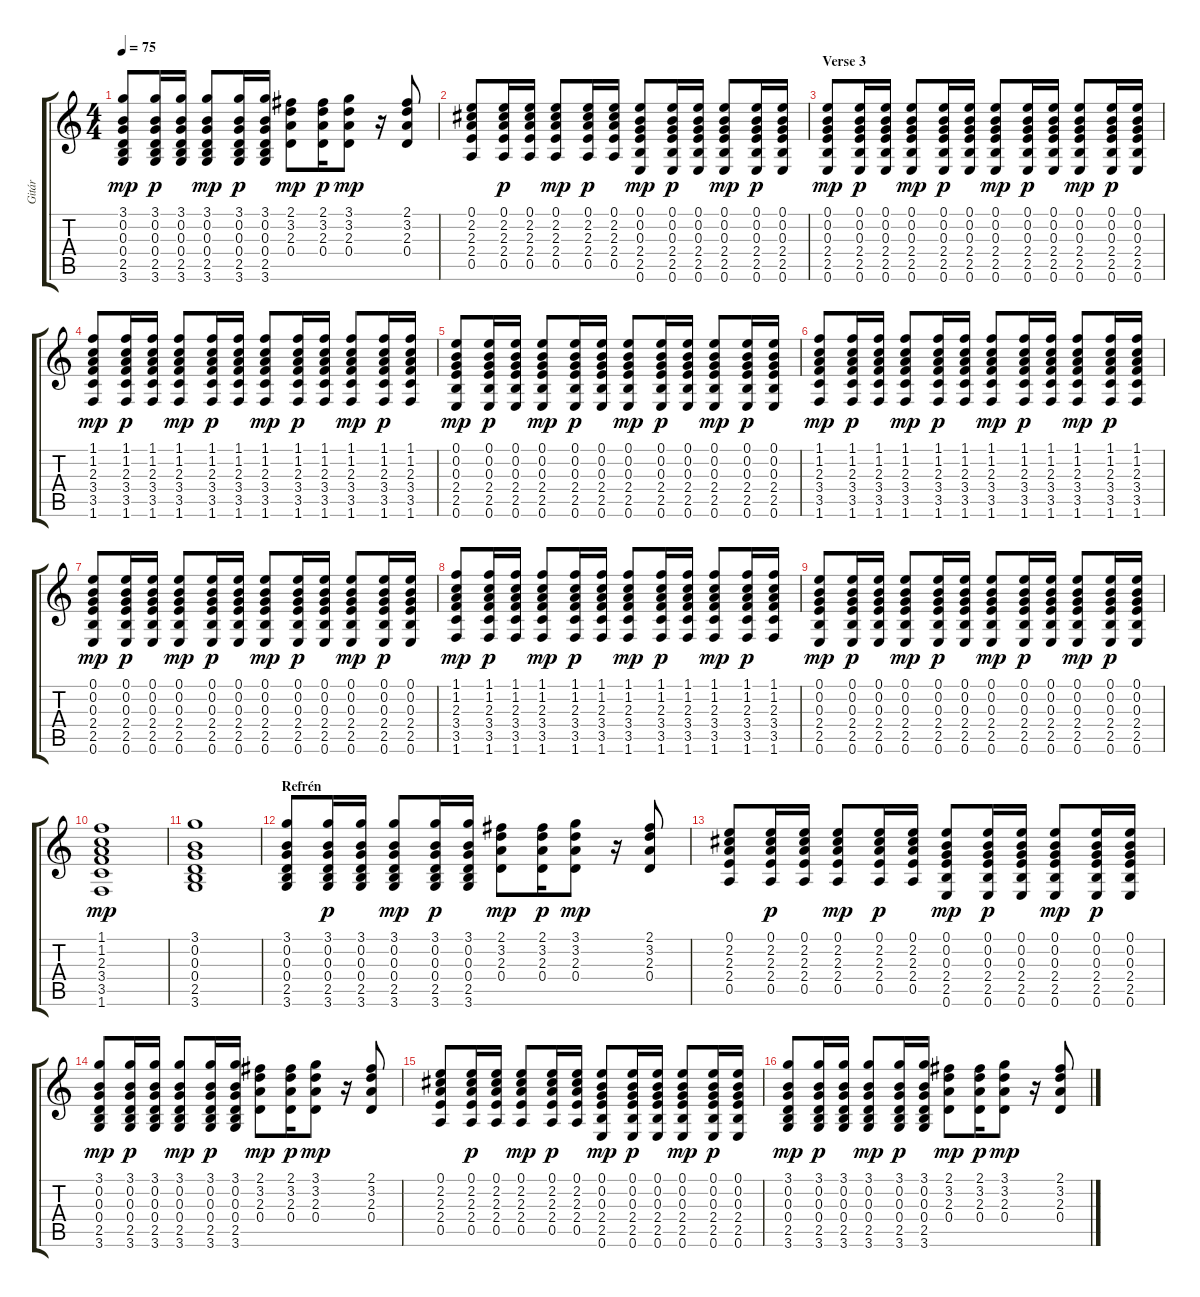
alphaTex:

\track ("Gitár" "Gitár") {instrument acousticguitarsteel}
\staff {score tabs}
\tuning (E4 B3 G3 D3 A2 E2) {hide}
\ts (4 4)
\tempo 75
\clef g2
\ks c
(3.1 0.2 0.3 0.4 2.5 3.6).8{dy mp} (3.1 0.2 0.3 0.4 2.5 3.6).16{dy p} (3.1 0.2 0.3 0.4 2.5 3.6).16 (3.1 0.2 0.3 0.4 2.5 3.6).8{dy mp} (3.1 0.2 0.3 0.4 2.5 3.6).16{dy p} (3.1 0.2 0.3 0.4 2.5 3.6).16 (2.1 3.2 2.3 0.4).8{dy mp} (2.1 3.2 2.3 0.4).16{dy p} (3.1 3.2 2.3 0.4).8{dy mp} r.16 (2.1 3.2 2.3 0.4).8 |
(0.1 2.2 2.3 2.4 0.5).8 (0.1 2.2 2.3 2.4 0.5).16{dy p} (0.1 2.2 2.3 2.4 0.5).16 (0.1 2.2 2.3 2.4 0.5).8{dy mp} (0.1 2.2 2.3 2.4 0.5).16{dy p} (0.1 2.2 2.3 2.4 0.5).16 (0.1 0.2 0.3 2.4 2.5 0.6).8{dy mp} (0.1 0.2 0.3 2.4 2.5 0.6).16{dy p} (0.1 0.2 0.3 2.4 2.5 0.6).16 (0.1 0.2 0.3 2.4 2.5 0.6).8{dy mp} (0.1 0.2 0.3 2.4 2.5 0.6).16{dy p} (0.1 0.2 0.3 2.4 2.5 0.6).16 |
\section ("" "Verse 3")
(0.1 0.2 0.3 2.4 2.5 0.6).8{dy mp} (0.1 0.2 0.3 2.4 2.5 0.6).16{dy p} (0.1 0.2 0.3 2.4 2.5 0.6).16 (0.1 0.2 0.3 2.4 2.5 0.6).8{dy mp} (0.1 0.2 0.3 2.4 2.5 0.6).16{dy p} (0.1 0.2 0.3 2.4 2.5 0.6).16 (0.1 0.2 0.3 2.4 2.5 0.6).8{dy mp} (0.1 0.2 0.3 2.4 2.5 0.6).16{dy p} (0.1 0.2 0.3 2.4 2.5 0.6).16 (0.1 0.2 0.3 2.4 2.5 0.6).8{dy mp} (0.1 0.2 0.3 2.4 2.5 0.6).16{dy p} (0.1 0.2 0.3 2.4 2.5 0.6).16 |
(1.1 1.2 2.3 3.4 3.5 1.6).8{dy mp} (1.1 1.2 2.3 3.4 3.5 1.6).16{dy p} (1.1 1.2 2.3 3.4 3.5 1.6).16 (1.1 1.2 2.3 3.4 3.5 1.6).8{dy mp} (1.1 1.2 2.3 3.4 3.5 1.6).16{dy p} (1.1 1.2 2.3 3.4 3.5 1.6).16 (1.1 1.2 2.3 3.4 3.5 1.6).8{dy mp} (1.1 1.2 2.3 3.4 3.5 1.6).16{dy p} (1.1 1.2 2.3 3.4 3.5 1.6).16 (1.1 1.2 2.3 3.4 3.5 1.6).8{dy mp} (1.1 1.2 2.3 3.4 3.5 1.6).16{dy p} (1.1 1.2 2.3 3.4 3.5 1.6).16 |
(0.1 0.2 0.3 2.4 2.5 0.6).8{dy mp} (0.1 0.2 0.3 2.4 2.5 0.6).16{dy p} (0.1 0.2 0.3 2.4 2.5 0.6).16 (0.1 0.2 0.3 2.4 2.5 0.6).8{dy mp} (0.1 0.2 0.3 2.4 2.5 0.6).16{dy p} (0.1 0.2 0.3 2.4 2.5 0.6).16 (0.1 0.2 0.3 2.4 2.5 0.6).8{dy mp} (0.1 0.2 0.3 2.4 2.5 0.6).16{dy p} (0.1 0.2 0.3 2.4 2.5 0.6).16 (0.1 0.2 0.3 2.4 2.5 0.6).8{dy mp} (0.1 0.2 0.3 2.4 2.5 0.6).16{dy p} (0.1 0.2 0.3 2.4 2.5 0.6).16 |
(1.1 1.2 2.3 3.4 3.5 1.6).8{dy mp} (1.1 1.2 2.3 3.4 3.5 1.6).16{dy p} (1.1 1.2 2.3 3.4 3.5 1.6).16 (1.1 1.2 2.3 3.4 3.5 1.6).8{dy mp} (1.1 1.2 2.3 3.4 3.5 1.6).16{dy p} (1.1 1.2 2.3 3.4 3.5 1.6).16 (1.1 1.2 2.3 3.4 3.5 1.6).8{dy mp} (1.1 1.2 2.3 3.4 3.5 1.6).16{dy p} (1.1 1.2 2.3 3.4 3.5 1.6).16 (1.1 1.2 2.3 3.4 3.5 1.6).8{dy mp} (1.1 1.2 2.3 3.4 3.5 1.6).16{dy p} (1.1 1.2 2.3 3.4 3.5 1.6).16 |
(0.1 0.2 0.3 2.4 2.5 0.6).8{dy mp} (0.1 0.2 0.3 2.4 2.5 0.6).16{dy p} (0.1 0.2 0.3 2.4 2.5 0.6).16 (0.1 0.2 0.3 2.4 2.5 0.6).8{dy mp} (0.1 0.2 0.3 2.4 2.5 0.6).16{dy p} (0.1 0.2 0.3 2.4 2.5 0.6).16 (0.1 0.2 0.3 2.4 2.5 0.6).8{dy mp} (0.1 0.2 0.3 2.4 2.5 0.6).16{dy p} (0.1 0.2 0.3 2.4 2.5 0.6).16 (0.1 0.2 0.3 2.4 2.5 0.6).8{dy mp} (0.1 0.2 0.3 2.4 2.5 0.6).16{dy p} (0.1 0.2 0.3 2.4 2.5 0.6).16 |
(1.1 1.2 2.3 3.4 3.5 1.6).8{dy mp} (1.1 1.2 2.3 3.4 3.5 1.6).16{dy p} (1.1 1.2 2.3 3.4 3.5 1.6).16 (1.1 1.2 2.3 3.4 3.5 1.6).8{dy mp} (1.1 1.2 2.3 3.4 3.5 1.6).16{dy p} (1.1 1.2 2.3 3.4 3.5 1.6).16 (1.1 1.2 2.3 3.4 3.5 1.6).8{dy mp} (1.1 1.2 2.3 3.4 3.5 1.6).16{dy p} (1.1 1.2 2.3 3.4 3.5 1.6).16 (1.1 1.2 2.3 3.4 3.5 1.6).8{dy mp} (1.1 1.2 2.3 3.4 3.5 1.6).16{dy p} (1.1 1.2 2.3 3.4 3.5 1.6).16 |
(0.1 0.2 0.3 2.4 2.5 0.6).8{dy mp} (0.1 0.2 0.3 2.4 2.5 0.6).16{dy p} (0.1 0.2 0.3 2.4 2.5 0.6).16 (0.1 0.2 0.3 2.4 2.5 0.6).8{dy mp} (0.1 0.2 0.3 2.4 2.5 0.6).16{dy p} (0.1 0.2 0.3 2.4 2.5 0.6).16 (0.1 0.2 0.3 2.4 2.5 0.6).8{dy mp} (0.1 0.2 0.3 2.4 2.5 0.6).16{dy p} (0.1 0.2 0.3 2.4 2.5 0.6).16 (0.1 0.2 0.3 2.4 2.5 0.6).8{dy mp} (0.1 0.2 0.3 2.4 2.5 0.6).16{dy p} (0.1 0.2 0.3 2.4 2.5 0.6).16 |
(1.1 1.2 2.3 3.4 3.5 1.6).1{dy mp} |
(3.1 0.2 0.3 0.4 2.5 3.6).1 |
\section ("" "Refrén")
(3.1 0.2 0.3 0.4 2.5 3.6).8 (3.1 0.2 0.3 0.4 2.5 3.6).16{dy p} (3.1 0.2 0.3 0.4 2.5 3.6).16 (3.1 0.2 0.3 0.4 2.5 3.6).8{dy mp} (3.1 0.2 0.3 0.4 2.5 3.6).16{dy p} (3.1 0.2 0.3 0.4 2.5 3.6).16 (2.1 3.2 2.3 0.4).8{dy mp} (2.1 3.2 2.3 0.4).16{dy p} (3.1 3.2 2.3 0.4).8{dy mp} r.16 (2.1 3.2 2.3 0.4).8 |
(0.1 2.2 2.3 2.4 0.5).8 (0.1 2.2 2.3 2.4 0.5).16{dy p} (0.1 2.2 2.3 2.4 0.5).16 (0.1 2.2 2.3 2.4 0.5).8{dy mp} (0.1 2.2 2.3 2.4 0.5).16{dy p} (0.1 2.2 2.3 2.4 0.5).16 (0.1 0.2 0.3 2.4 2.5 0.6).8{dy mp} (0.1 0.2 0.3 2.4 2.5 0.6).16{dy p} (0.1 0.2 0.3 2.4 2.5 0.6).16 (0.1 0.2 0.3 2.4 2.5 0.6).8{dy mp} (0.1 0.2 0.3 2.4 2.5 0.6).16{dy p} (0.1 0.2 0.3 2.4 2.5 0.6).16 |
(3.1 0.2 0.3 0.4 2.5 3.6).8{dy mp} (3.1 0.2 0.3 0.4 2.5 3.6).16{dy p} (3.1 0.2 0.3 0.4 2.5 3.6).16 (3.1 0.2 0.3 0.4 2.5 3.6).8{dy mp} (3.1 0.2 0.3 0.4 2.5 3.6).16{dy p} (3.1 0.2 0.3 0.4 2.5 3.6).16 (2.1 3.2 2.3 0.4).8{dy mp} (2.1 3.2 2.3 0.4).16{dy p} (3.1 3.2 2.3 0.4).8{dy mp} r.16 (2.1 3.2 2.3 0.4).8 |
(0.1 2.2 2.3 2.4 0.5).8 (0.1 2.2 2.3 2.4 0.5).16{dy p} (0.1 2.2 2.3 2.4 0.5).16 (0.1 2.2 2.3 2.4 0.5).8{dy mp} (0.1 2.2 2.3 2.4 0.5).16{dy p} (0.1 2.2 2.3 2.4 0.5).16 (0.1 0.2 0.3 2.4 2.5 0.6).8{dy mp} (0.1 0.2 0.3 2.4 2.5 0.6).16{dy p} (0.1 0.2 0.3 2.4 2.5 0.6).16 (0.1 0.2 0.3 2.4 2.5 0.6).8{dy mp} (0.1 0.2 0.3 2.4 2.5 0.6).16{dy p} (0.1 0.2 0.3 2.4 2.5 0.6).16 |
(3.1 0.2 0.3 0.4 2.5 3.6).8{dy mp} (3.1 0.2 0.3 0.4 2.5 3.6).16{dy p} (3.1 0.2 0.3 0.4 2.5 3.6).16 (3.1 0.2 0.3 0.4 2.5 3.6).8{dy mp} (3.1 0.2 0.3 0.4 2.5 3.6).16{dy p} (3.1 0.2 0.3 0.4 2.5 3.6).16 (2.1 3.2 2.3 0.4).8{dy mp} (2.1 3.2 2.3 0.4).16{dy p} (3.1 3.2 2.3 0.4).8{dy mp} r.16 (2.1 3.2 2.3 0.4).8
